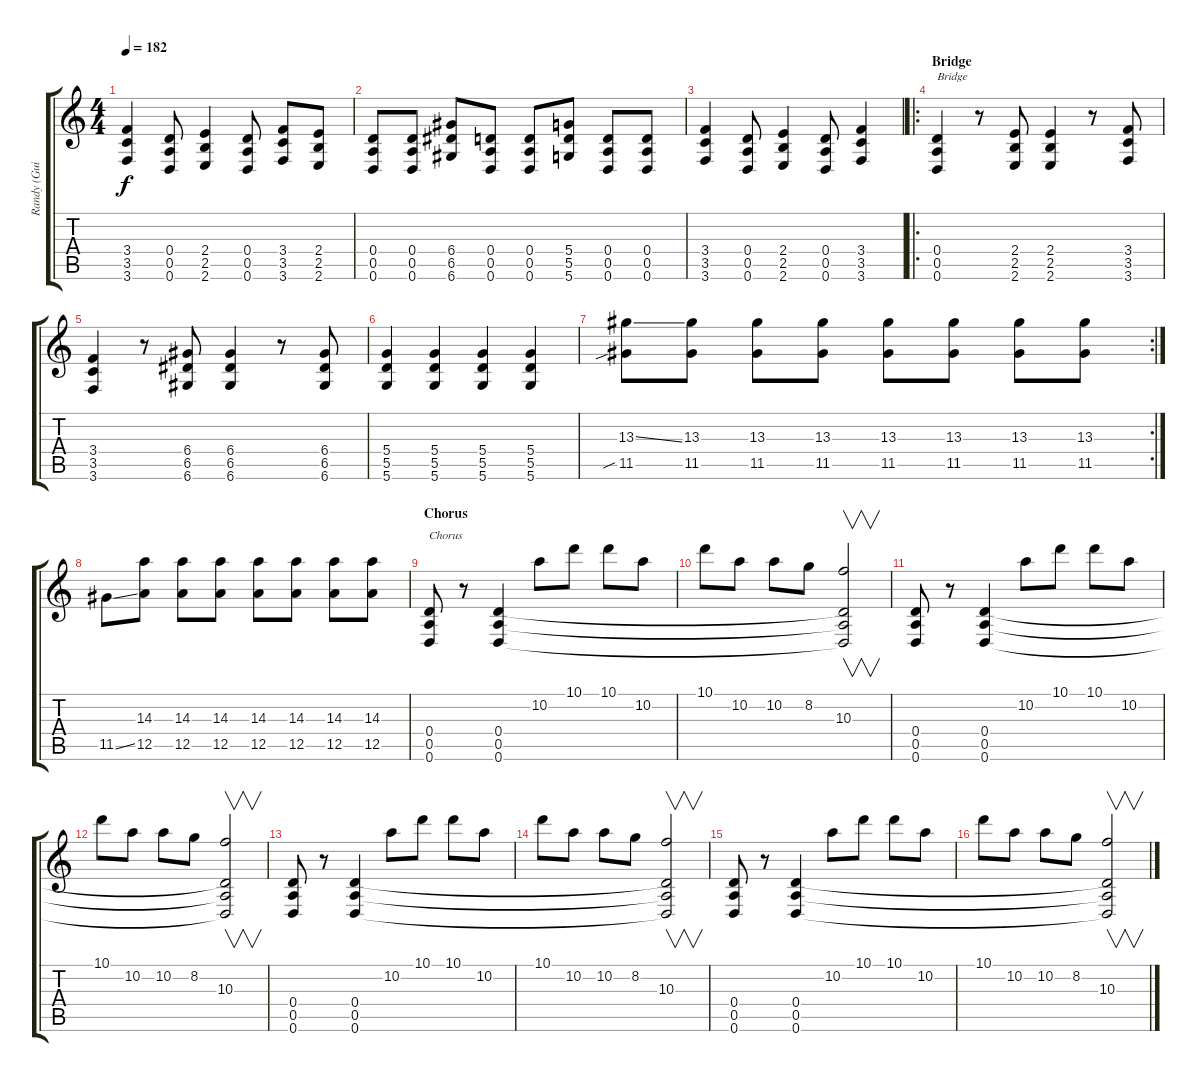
\track ("Randy (Guitar)" "Randy (Gui") {instrument distortionguitar}
\staff {score tabs}
\tuning (E4 B3 G3 D3 A2 D2) {hide}
\ts (4 4)
\tempo 182
\clef g2
\ks c
(3.4 3.5 3.6).4{dy f} (0.4 0.5 0.6).8 (2.4 2.5 2.6).4 (0.4 0.5 0.6).8 (3.4 3.5 3.6).8 (2.4 2.5 2.6).8 |
(0.4 0.5 0.6).8 (0.4 0.5 0.6).8 (6.4 6.5 6.6).8 (0.4 0.5 0.6).8 (0.4 0.5 0.6).8 (5.4 5.5 5.6).8 (0.4 0.5 0.6).8 (0.4 0.5 0.6).8 |
(3.4 3.5 3.6).4 (0.4 0.5 0.6).8 (2.4 2.5 2.6).4 (0.4 0.5 0.6).8 (3.4 3.5 3.6).4 |
\ro
\section ("" "Bridge")
(0.4 0.5 0.6).4{txt "Bridge"} r.8 (2.4 2.5 2.6).8 (2.4 2.5 2.6).4 r.8 (3.4 3.5 3.6).8 |
(3.4 3.5 3.6).4 r.8 (6.4 6.5 6.6).8 (6.4 6.5 6.6).4 r.8 (6.4 6.5 6.6).8 |
(5.4 5.5 5.6).4 (5.4 5.5 5.6).4 (5.4 5.5 5.6).4 (5.4 5.5 5.6).4 |
\rc 2
(13.3{ss} 11.5{sib}).8 (13.3 11.5).8 (13.3 11.5).8 (13.3 11.5).8 (13.3 11.5).8 (13.3 11.5).8 (13.3 11.5).8 (13.3 11.5).8 |
11.5{ss}.8 (14.3 12.5).8 (14.3 12.5).8 (14.3 12.5).8 (14.3 12.5).8 (14.3 12.5).8 (14.3 12.5).8 (14.3 12.5).8 |
\section ("" "Chorus")
(0.4 0.5 0.6).8{txt "Chorus"} r.8 (0.4 0.5 0.6).4 10.2.8 10.1.8 10.1.8 10.2.8 |
10.1.8 10.2.8 10.2.8 8.2.8 (10.3 0.4{t} 0.5{t} 0.6{t}).2{v} |
(0.4 0.5 0.6).8 r.8 (0.4 0.5 0.6).4 10.2.8 10.1.8 10.1.8 10.2.8 |
10.1.8 10.2.8 10.2.8 8.2.8 (10.3 0.4{t} 0.5{t} 0.6{t}).2{v} |
(0.4 0.5 0.6).8 r.8 (0.4 0.5 0.6).4 10.2.8 10.1.8 10.1.8 10.2.8 |
10.1.8 10.2.8 10.2.8 8.2.8 (10.3 0.4{t} 0.5{t} 0.6{t}).2{v} |
(0.4 0.5 0.6).8 r.8 (0.4 0.5 0.6).4 10.2.8 10.1.8 10.1.8 10.2.8 |
10.1.8 10.2.8 10.2.8 8.2.8 (10.3 0.4{t} 0.5{t} 0.6{t}).2{v}
